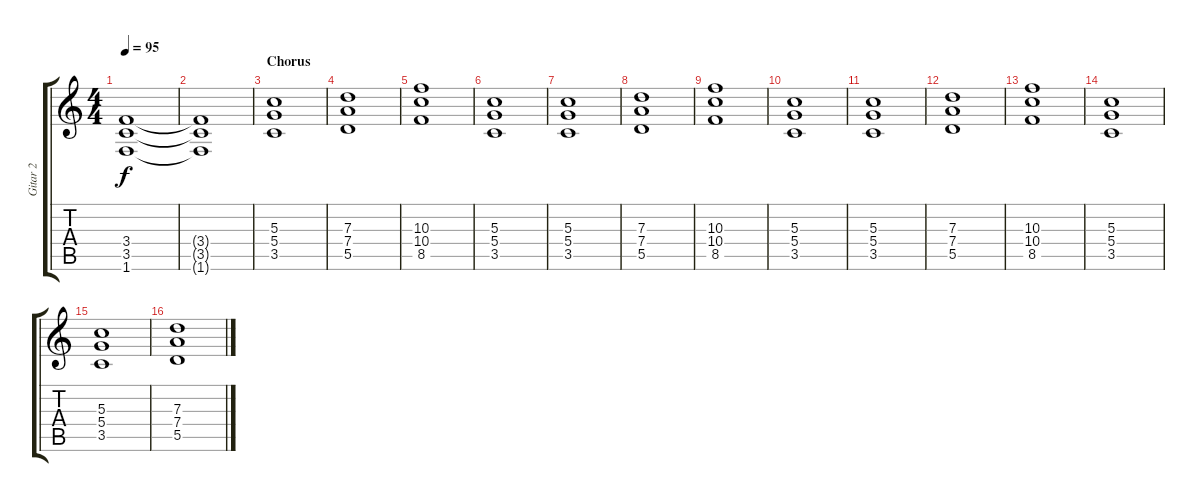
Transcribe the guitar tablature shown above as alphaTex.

\track ("Gitar 2" "Gitar 2") {instrument distortionguitar}
\staff {score tabs}
\tuning (E4 B3 G3 D3 A2 E2) {hide}
\ts (4 4)
\tempo 95
\clef g2
\ks c
(3.4 3.5 1.6).1{dy f} |
(3.4{t} 3.5{t} 1.6{t}).1 |
\section ("" "Chorus")
(5.3 5.4 3.5).1 |
(7.3 7.4 5.5).1 |
(10.3 10.4 8.5).1 |
(5.3 5.4 3.5).1 |
(5.3 5.4 3.5).1 |
(7.3 7.4 5.5).1 |
(10.3 10.4 8.5).1 |
(5.3 5.4 3.5).1 |
(5.3 5.4 3.5).1 |
(7.3 7.4 5.5).1 |
(10.3 10.4 8.5).1 |
(5.3 5.4 3.5).1 |
(5.3 5.4 3.5).1 |
(7.3 7.4 5.5).1
